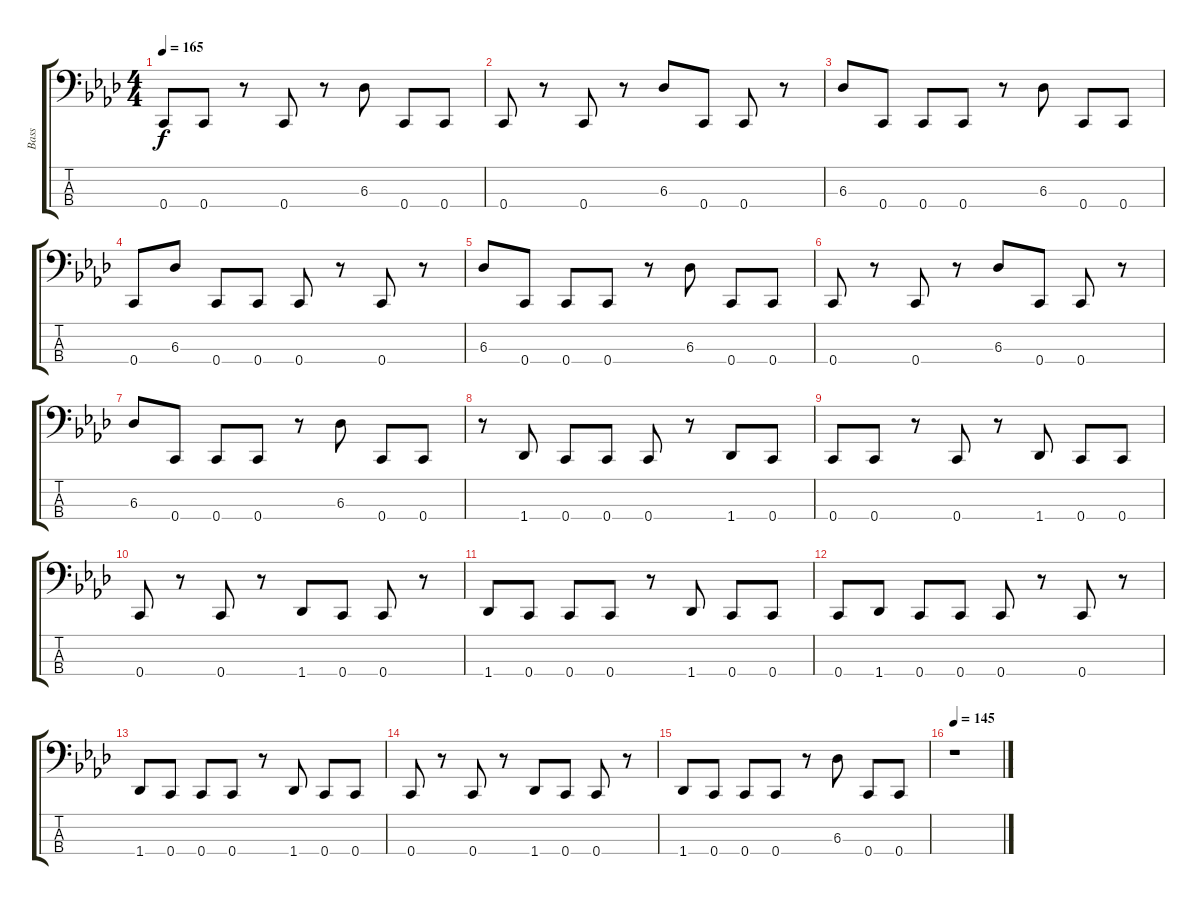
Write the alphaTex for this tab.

\track ("Bass" "Bass") {instrument electricbasspick}
\staff {score tabs}
\tuning (F2 C2 G1 C1) {hide}
\ts (4 4)
\tempo 165
\clef f4
\ks ab
0.4.8{dy f} 0.4.8 r.8 0.4.8 r.8 6.3.8 0.4.8 0.4.8 |
0.4.8 r.8 0.4.8 r.8 6.3.8 0.4.8 0.4.8 r.8 |
6.3.8 0.4.8 0.4.8 0.4.8 r.8 6.3.8 0.4.8 0.4.8 |
0.4.8 6.3.8 0.4.8 0.4.8 0.4.8 r.8 0.4.8 r.8 |
6.3.8 0.4.8 0.4.8 0.4.8 r.8 6.3.8 0.4.8 0.4.8 |
0.4.8 r.8 0.4.8 r.8 6.3.8 0.4.8 0.4.8 r.8 |
6.3.8 0.4.8 0.4.8 0.4.8 r.8 6.3.8 0.4.8 0.4.8 |
r.8 1.4.8 0.4.8 0.4.8 0.4.8 r.8 1.4.8 0.4.8 |
0.4.8 0.4.8 r.8 0.4.8 r.8 1.4.8 0.4.8 0.4.8 |
0.4.8 r.8 0.4.8 r.8 1.4.8 0.4.8 0.4.8 r.8 |
1.4.8 0.4.8 0.4.8 0.4.8 r.8 1.4.8 0.4.8 0.4.8 |
0.4.8 1.4.8 0.4.8 0.4.8 0.4.8 r.8 0.4.8 r.8 |
1.4.8 0.4.8 0.4.8 0.4.8 r.8 1.4.8 0.4.8 0.4.8 |
0.4.8 r.8 0.4.8 r.8 1.4.8 0.4.8 0.4.8 r.8 |
1.4.8 0.4.8 0.4.8 0.4.8 r.8 6.3.8 0.4.8 0.4.8 |
\tempo 145
r.1
